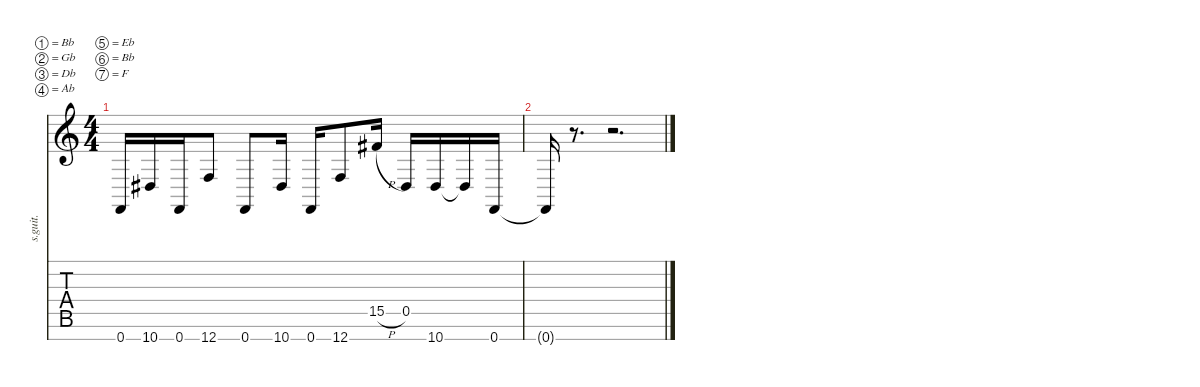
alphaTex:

\defaultSystemsLayout 4
\hideDynamics
\bracketExtendMode nobrackets
\track ("Mårten Hagström" "s.guit.") {instrument distortionguitar}
\staff {score tabs}
\tuning (Bb3 Gb3 Db3 Ab2 Eb2 Bb1 F1)
\ts (4 4)
\tempo (110 hide)
\clef g2
\ks c
0.7{t}.16{lyrics (0 "") lyrics (1 "") lyrics (2 "") lyrics (3 "") lyrics (4 "") dy f} 10.7{acc #}.16{lyrics (0 "") lyrics (1 "") lyrics (2 "") lyrics (3 "") lyrics (4 "")} 0.7.16{lyrics (0 "") lyrics (1 "") lyrics (2 "") lyrics (3 "") lyrics (4 "")} 12.7.8{lyrics (0 "") lyrics (1 "") lyrics (2 "") lyrics (3 "") lyrics (4 "")} 0.7.8{lyrics (0 "") lyrics (1 "") lyrics (2 "") lyrics (3 "") lyrics (4 "")} 10.7{acc #}.16{lyrics (0 "") lyrics (1 "") lyrics (2 "") lyrics (3 "") lyrics (4 "")} 0.7.16{lyrics (0 "") lyrics (1 "") lyrics (2 "") lyrics (3 "") lyrics (4 "")} 12.7.8{lyrics (0 "") lyrics (1 "") lyrics (2 "") lyrics (3 "") lyrics (4 "")} 15.5{h acc #}.16{lyrics (0 "") lyrics (1 "") lyrics (2 "") lyrics (3 "") lyrics (4 "")} 0.5{acc #}.16{lyrics (0 "") lyrics (1 "") lyrics (2 "") lyrics (3 "") lyrics (4 "")} 10.7{acc #}.16{lyrics (0 "") lyrics (1 "") lyrics (2 "") lyrics (3 "") lyrics (4 "")} 10.7{t acc #}.16{lyrics (0 "") lyrics (1 "") lyrics (2 "") lyrics (3 "") lyrics (4 "")} 0.7.16{lyrics (0 "") lyrics (1 "") lyrics (2 "") lyrics (3 "") lyrics (4 "")} |
0.7{t}.16{lyrics (0 "") lyrics (1 "") lyrics (2 "") lyrics (3 "") lyrics (4 "")} r.8{d} r.2{d}
